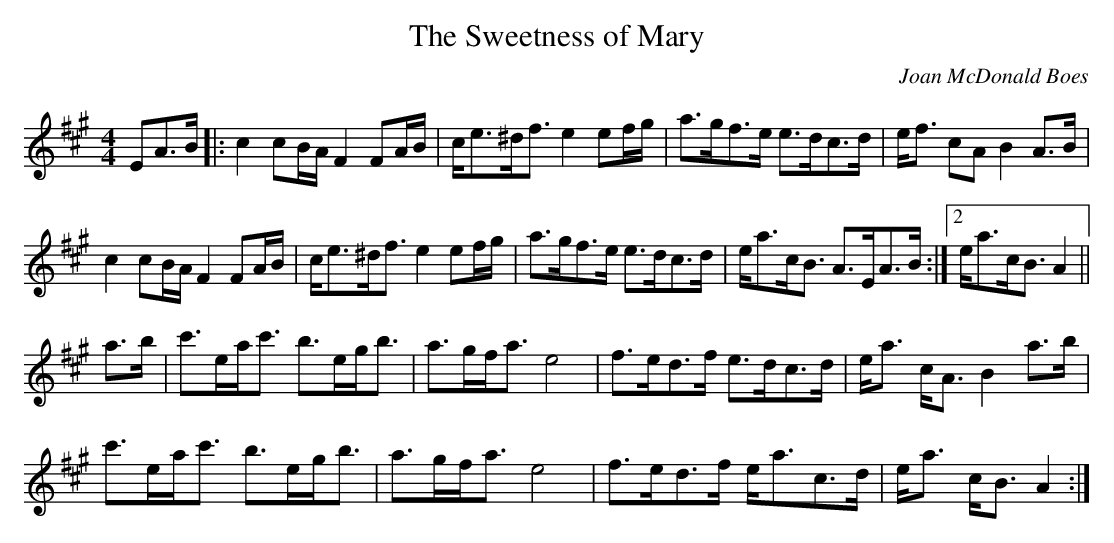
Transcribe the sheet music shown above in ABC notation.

X:1
T:Sweetness of Mary, The
C:Joan McDonald Boes
M:4/4
L:1/8
K:A
EA>B |: c2 cB/A/ F2 FA/B/ | c<e^d<f e2 ef/g/ |a>gf>e e>dc>d |\
e<f cA B2 A>B |
c2 cB/A/ F2 FA/B/ | c<e^d<f e2 ef/g/ |a>gf>e e>dc>d |\
1 e<ac<B A>EA>B :|2 e<ac<B A2 ||
a>b | c'>ea<c' b>eg<b | a>gf<a e4 | f>ed>f e>dc>d |\
e<a c<A B2 a>b |
c'>ea<c' b>eg<b | a>gf<a e4 | f>ed>f e<ac>d | e<a c<B A2 :|]
